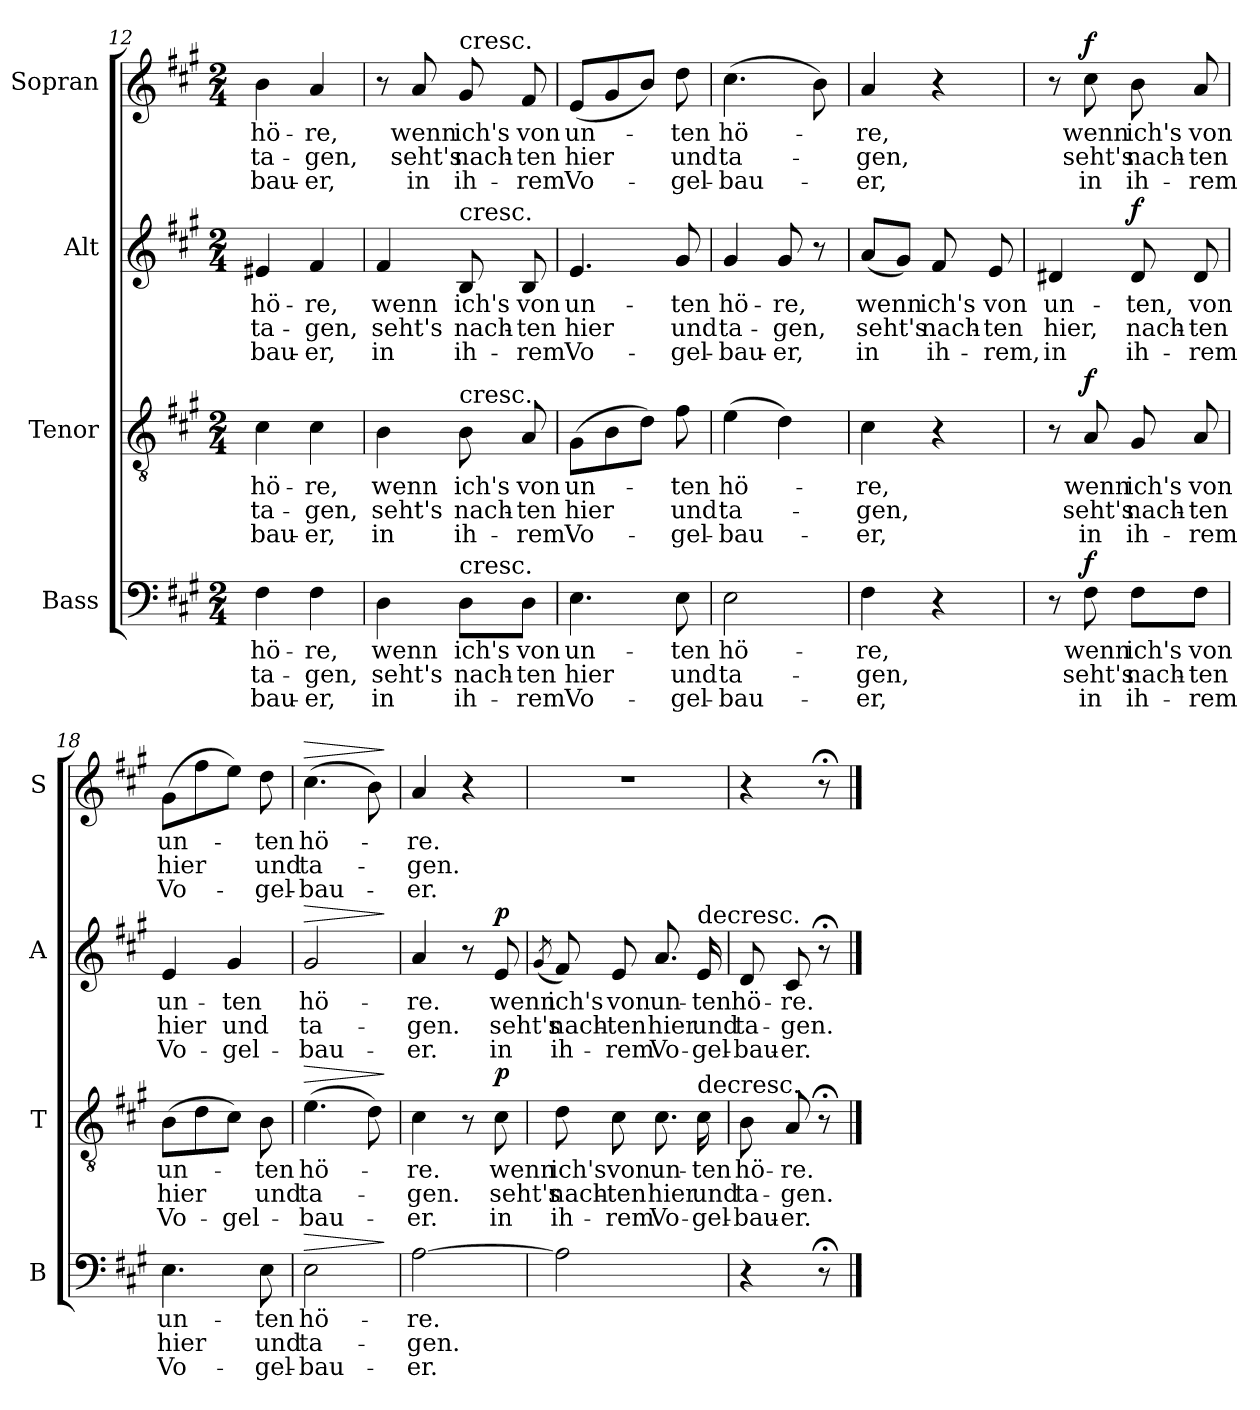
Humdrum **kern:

**kern	**text	**text	**text	**dynam	**kern	**text	**text	**text	**dynam	**kern	**text	**text	**text	**dynam	**kern	**text	**text	**text	**dynam
*part4	*part4	*part4	*part4	*part4	*part3	*part3	*part3	*part3	*part3	*part2	*part2	*part2	*part2	*part2	*part1	*part1	*part1	*part1	*part1
*staff4	*staff4	*staff4	*staff4	*staff4	*staff3	*staff3	*staff3	*staff3	*staff3	*staff2	*staff2	*staff2	*staff2	*staff2	*staff1	*staff1	*staff1	*staff1	*staff1
*I"Bass	*	*	*	*	*I"Tenor	*	*	*	*	*I"Alt	*	*	*	*	*I"Sopran	*	*	*	*
*I'B	*	*	*	*	*I'T	*	*	*	*	*I'A	*	*	*	*	*I'S	*	*	*	*
*clefF4	*	*	*	*	*clefGv2	*	*	*	*	*clefG2	*	*	*	*	*clefG2	*	*	*	*
*k[f#c#g#]	*	*	*	*	*k[f#c#g#]	*	*	*	*	*k[f#c#g#]	*	*	*	*	*k[f#c#g#]	*	*	*	*
*A:	*	*	*	*	*A:	*	*	*	*	*A:	*	*	*	*	*A:	*	*	*	*
*M2/4	*	*	*	*	*M2/4	*	*	*	*	*M2/4	*	*	*	*	*M2/4	*	*	*	*
=12	=12	=12	=12	=12	=12	=12	=12	=12	=12	=12	=12	=12	=12	=12	=12	=12	=12	=12	=12
4F#	hö-	ta-	-bau-	.	4c#	hö-	ta-	-bau-	.	4e#X	hö-	ta-	-bau-	.	4b	hö-	ta-	-bau-	.
4F#	-re,	-gen,	-er,	.	4c#	-re,	-gen,	-er,	.	4f#	-re,	-gen,	-er,	.	4a	-re,	-gen,	-er,	.
=13	=13	=13	=13	=13	=13	=13	=13	=13	=13	=13	=13	=13	=13	=13	=13	=13	=13	=13	=13
4D	wenn	seht's	in	.	4B	wenn	seht's	in	.	4f#	wenn	seht's	in	.	8r	.	.	.	.
.	.	.	.	.	.	.	.	.	.	.	.	.	.	.	8a	wenn	seht's	in	.
!	!	!	!	!	!	!	!	!	!	!	!	!	!	!	!LO:TX:a:t=cresc.	!	!	!	!
!	!	!	!	!	!	!	!	!	!	!LO:TX:a:t=cresc.	!	!	!	!	!	!	!	!	!
!	!	!	!	!	!LO:TX:a:t=cresc.	!	!	!	!	!	!	!	!	!	!	!	!	!	!
!LO:TX:a:t=cresc.	!	!	!	!	!	!	!	!	!	!	!	!	!	!	!	!	!	!	!
8D\L	ich's	nach-	ih-	.	8B	ich's	nach-	ih-	.	8B	ich's	nach-	ih-	.	8g#	ich's	nach-	ih-	.
8D\J	von	-ten	-rem	.	8A	von	-ten	-rem	.	8B	von	-ten	-rem	.	8f#	von	-ten	-rem	.
=14	=14	=14	=14	=14	=14	=14	=14	=14	=14	=14	=14	=14	=14	=14	=14	=14	=14	=14	=14
4.E	un-	hier	Vo-	.	(8G#L	un-	hier	Vo-	.	4.e	un-	hier	Vo-	.	(8eL	un-	hier	Vo-	.
.	.	.	.	.	8B	.	.	.	.	.	.	.	.	.	8g#	.	.	.	.
.	.	.	.	.	8dJ)	.	.	.	.	.	.	.	.	.	8bJ)	.	.	.	.
8E	-ten	und	-gel-	.	8f#	-ten	und	-gel-	.	8g#	-ten	und	-gel-	.	8dd	-ten	und	-gel-	.
=15	=15	=15	=15	=15	=15	=15	=15	=15	=15	=15	=15	=15	=15	=15	=15	=15	=15	=15	=15
2E	hö-	ta-	-bau-	.	(4e	hö-	ta-	-bau-	.	4g#	hö-	ta-	-bau-	.	(4.cc#	hö-	ta-	-bau-	.
.	.	.	.	.	4d)	.	.	.	.	8g#	-re,	-gen,	-er,	.	.	.	.	.	.
.	.	.	.	.	.	.	.	.	.	8r	.	.	.	.	8b)	.	.	.	.
=16	=16	=16	=16	=16	=16	=16	=16	=16	=16	=16	=16	=16	=16	=16	=16	=16	=16	=16	=16
4F#	re,	gen,	er,	.	4c#	re,	gen,	er,	.	(8aL	wenn	seht's	in	.	4a	re,	gen,	er,	.
.	.	.	.	.	.	.	.	.	.	8g#J)	.	.	.	.	.	.	.	.	.
4r	.	.	.	.	4r	.	.	.	.	8f#	ich's	nach-	ih-	.	4r	.	.	.	.
.	.	.	.	.	.	.	.	.	.	8e	von	-ten	-rem,	.	.	.	.	.	.
=17	=17	=17	=17	=17	=17	=17	=17	=17	=17	=17	=17	=17	=17	=17	=17	=17	=17	=17	=17
8r	.	.	.	.	8r	.	.	.	.	4d#X	un-	hier,	in	.	8r	.	.	.	.
!	!	!	!	!LO:DY:a	!	!	!	!	!LO:DY:a	!	!	!	!	!	!	!	!	!	!LO:DY:a
8F#	wenn	seht's	in	f	8A	wenn	seht's	in	f	.	.	.	.	.	8cc#	wenn	seht's	in	f
!	!	!	!	!	!	!	!	!	!	!	!	!	!	!LO:DY:a	!	!	!	!	!
8F#\L	ich's	nach-	ih-	.	8G#	ich's	nach-	ih-	.	8d#	-ten,	nach-	ih-	f	8b	ich's	nach-	ih-	.
8F#\J	von	-ten	-rem	.	8A	von	-ten	-rem	.	8d#	von	-ten	-rem	.	8a	von	-ten	-rem	.
=18	=18	=18	=18	=18	=18	=18	=18	=18	=18	=18	=18	=18	=18	=18	=18	=18	=18	=18	=18
4.E	un-	hier	Vo-	.	(8BL	un-	hier	Vo-	.	4e	un-	hier	Vo-	.	(8g#L	un-	hier	Vo-	.
.	.	.	.	.	8d	.	.	.	.	.	.	.	.	.	8ff#	.	.	.	.
.	.	.	.	.	8c#J)	.	.	-gel-	.	4g#	-ten	und	-gel-	.	8eeJ)	.	.	.	.
8E	-ten	und	-gel-	.	8B	-ten	und	.	.	.	.	.	.	.	8dd	-ten	und	-gel-	.
=19	=19	=19	=19	=19	=19	=19	=19	=19	=19	=19	=19	=19	=19	=19	=19	=19	=19	=19	=19
!	!	!	!	!LO:HP:a	!	!	!	!	!LO:HP:a	!	!	!	!	!LO:HP:a	!	!	!	!	!LO:HP:a
2E	hö-	ta-	-bau-	>	(4.e	hö-	ta-	-bau-	>	2g#	hö-	ta-	-bau-	>	(4.cc#	hö-	ta-	-bau-	>
.	.	.	.	.	8d)	.	.	.	.	.	.	.	.	.	8b)	.	.	.	.
.	.	.	.	]	.	.	.	.	]	.	.	.	.	]	.	.	.	.	]
=20	=20	=20	=20	=20	=20	=20	=20	=20	=20	=20	=20	=20	=20	=20	=20	=20	=20	=20	=20
[2A	-re.	-gen.	-er.	.	4c#	-re.	-gen.	-er.	.	4a	-re.	-gen.	-er.	.	4a	-re.	-gen.	-er.	.
.	.	.	.	.	8r	.	.	.	.	8r	.	.	.	.	4r	.	.	.	.
!	!	!	!	!	!	!	!	!	!LO:DY:a	!	!	!	!	!LO:DY:a	!	!	!	!	!
.	.	.	.	.	8c#	wenn	seht's	in	p	8e	wenn	seht's	in	p	.	.	.	.	.
=21	=21	=21	=21	=21	=21	=21	=21	=21	=21	=21	=21	=21	=21	=21	=21	=21	=21	=21	=21
.	.	.	.	.	.	.	.	.	.	(8qg#/	.	.	.	.	.	.	.	.	.
2A]	.	.	.	.	8d	ich's	nach-	ih-	.	8f#)	ich's	nach-	ih-	.	2r	.	.	.	.
.	.	.	.	.	8c#	von	-ten	-rem	.	8e	von	-ten	-rem	.	.	.	.	.	.
.	.	.	.	.	8.c#	un-	hier	Vo-	.	8.a	un-	hier	Vo-	.	.	.	.	.	.
!	!	!	!	!	!	!	!	!	!	!LO:TX:a:t=decresc.	!	!	!	!	!	!	!	!	!
!	!	!	!	!	!LO:TX:a:t=decresc.	!	!	!	!	!	!	!	!	!	!	!	!	!	!
.	.	.	.	.	16c#	-ten	und	-gel-	.	16e	-ten	und	-gel-	.	.	.	.	.	.
=22	=22	=22	=22	=22	=22	=22	=22	=22	=22	=22	=22	=22	=22	=22	=22	=22	=22	=22	=22
4r	.	.	.	.	8B	hö-	ta-	-bau-	.	8d	hö-	ta-	-bau-	.	4r	.	.	.	.
.	.	.	.	.	8A	-re.	-gen.	-er.	.	8c#	-re.	-gen.	-er.	.	.	.	.	.	.
8r;<	.	.	.	.	8r;<	.	.	.	.	8r;<	.	.	.	.	8r;<	.	.	.	.
==	==	==	==	==	==	==	==	==	==	==	==	==	==	==	==	==	==	==	==
*-	*-	*-	*-	*-	*-	*-	*-	*-	*-	*-	*-	*-	*-	*-	*-	*-	*-	*-	*-
